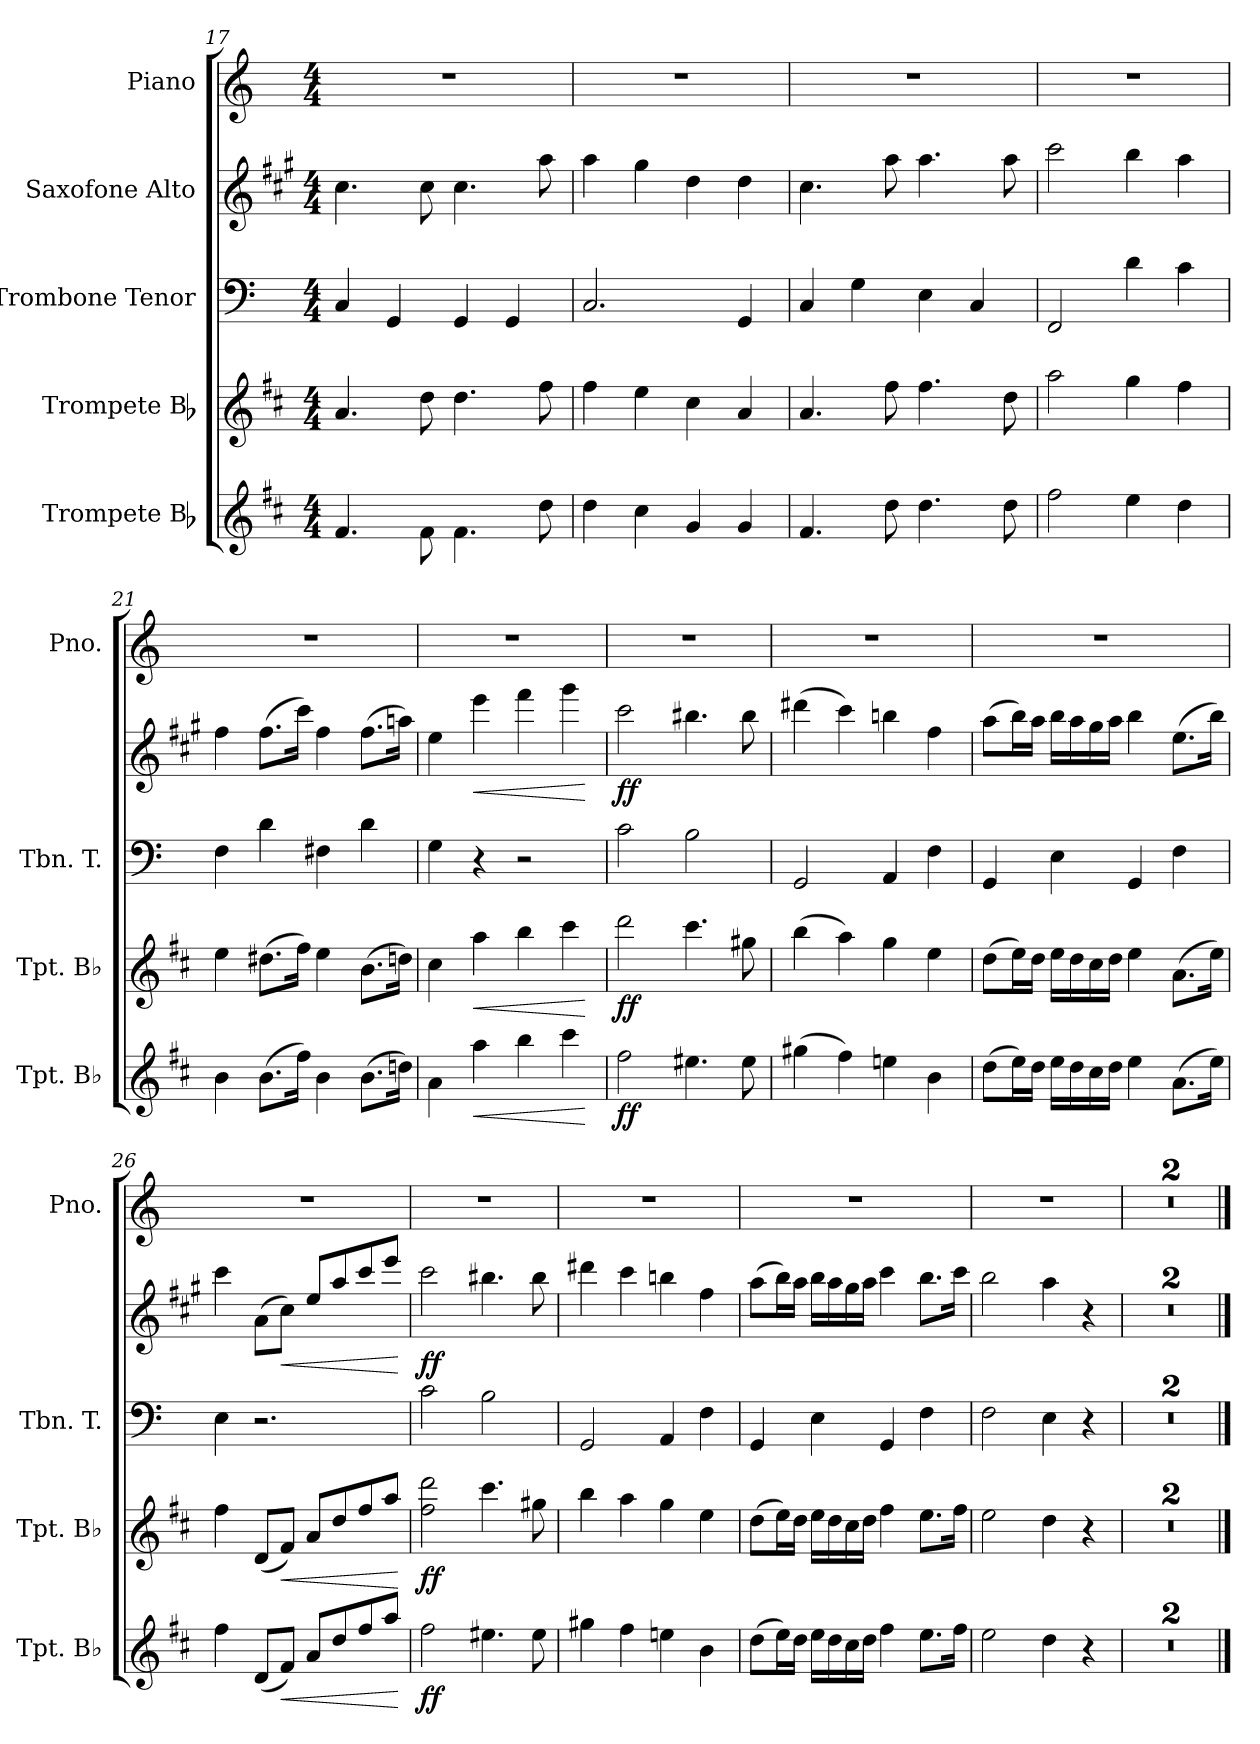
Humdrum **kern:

**kern	**dynam	**kern	**dynam	**kern	**kern	**dynam	**kern
*part5	*part5	*part4	*part4	*part3	*part2	*part2	*part1
*staff5	*staff5	*staff4	*staff4	*staff3	*staff2	*staff2	*staff1
*I"Trompete Bb	*	*I"Trompete Bb	*	*I"Trombone Tenor	*I"Saxofone Alto	*	*I"Piano
*I'Tpt. Bb	*	*I'Tpt. Bb	*	*I'Tbn. T.	*	*	*I'Pno.
!!LO:LB:g=z
*clefG2	*	*clefG2	*	*clefF4	*clefG2	*	*clefG2
*ITrd1c2	*	*ITrd1c2	*	*	*ITrd5c9	*	*
*k[]	*	*k[]	*	*k[]	*k[]	*	*k[]
*M4/4	*	*M4/4	*	*M4/4	*M4/4	*	*M4/4
=17	=17	=17	=17	=17	=17	=17	=17
4.e/	.	4.g/	.	4C/	4.e\	.	1r
.	.	.	.	4GG/	.	.	.
8e\	.	8cc\	.	.	8e\	.	.
4.e\	.	4.cc\	.	4GG/	4.e\	.	.
.	.	.	.	4GG/	.	.	.
8cc\	.	8ee\	.	.	8cc\	.	.
=18	=18	=18	=18	=18	=18	=18	=18
4cc\	.	4ee\	.	2.C/	4cc\	.	1r
4b\	.	4dd\	.	.	4b\	.	.
4f/	.	4b\	.	.	4f\	.	.
4f/	.	4g/	.	4GG/	4f\	.	.
=19	=19	=19	=19	=19	=19	=19	=19
4.e/	.	4.g/	.	4C/	4.e\	.	1r
.	.	.	.	4G\	.	.	.
8cc\	.	8ee\	.	.	8cc\	.	.
4.cc\	.	4.ee\	.	4E\	4.cc\	.	.
.	.	.	.	4C/	.	.	.
8cc\	.	8cc\	.	.	8cc\	.	.
=20	=20	=20	=20	=20	=20	=20	=20
2ee\	.	2gg\	.	2FF/	2ee\	.	1r
4dd\	.	4ff\	.	4d\	4dd\	.	.
4cc\	.	4ee\	.	4c\	4cc\	.	.
!!LO:LB:g=z
=21	=21	=21	=21	=21	=21	=21	=21
4a\	.	4dd\	.	4F\	4a\	.	1r
(8.a\L	.	(8.cc#X\L	.	4d\	(8.a\L	.	.
16ee\Jk)	.	16ee\Jk)	.	.	16ee\Jk)	.	.
4a\	.	4dd\	.	4F#X\	4a\	.	.
(8.a\L	.	(8.a\L	.	4d\	(8.a\L	.	.
16ccn\Jk)	.	16ccn\Jk)	.	.	16ccn\Jk)	.	.
=22	=22	=22	=22	=22	=22	=22	=22
4g\	.	4b\	.	4G\	4g\	.	1r
!	!LO:HP:b	!	!LO:HP:b	!	!	!LO:HP:b	!
4gg\	<	4gg\	<	4r	4gg\	<	.
4aa\	.	4aa\	.	2r	4aa\	.	.
4bb\	.	4bb\	.	.	4bb\	.	.
.	[	.	[	.	.	[	.
=23	=23	=23	=23	=23	=23	=23	=23
!	!LO:DY:b	!	!LO:DY:b	!	!	!LO:DY:b	!
2ee\	ff	2ccc\	ff	2c\	2ee\	ff	1r
4.dd#X\	.	4.bb\	.	2B\	4.dd#X\	.	.
8dd#\	.	8ff#X\	.	.	8dd#\	.	.
=24	=24	=24	=24	=24	=24	=24	=24
(4ff#X\	.	(4aa\	.	2GG/	(4ff#X\	.	1r
4ee\)	.	4gg\)	.	.	4ee\)	.	.
4ddn\	.	4ff\	.	4AA/	4ddn\	.	.
4a\	.	4dd\	.	4F\	4a\	.	.
!!LO:PB:g=z
=25	=25	=25	=25	=25	=25	=25	=25
(8cc\L	.	(8cc\L	.	4GG/	(8cc\L	.	1r
16dd\L)	.	16dd\L)	.	.	16dd\L)	.	.
16cc\JJ	.	16cc\JJ	.	.	16cc\JJ	.	.
16dd\LL	.	16dd\LL	.	4E\	16dd\LL	.	.
16cc\	.	16cc\	.	.	16cc\	.	.
16b\	.	16b\	.	.	16b\	.	.
16cc\JJ	.	16cc\JJ	.	.	16cc\JJ	.	.
4dd\	.	4dd\	.	4GG/	4dd\	.	.
(8.g\L	.	(8.g\L	.	4F\	(8.g\L	.	.
16dd\Jk)	.	16dd\Jk)	.	.	16dd\Jk)	.	.
=26	=26	=26	=26	=26	=26	=26	=26
4ee\	.	4ee\	.	4E\	4ee\	.	1r
(8c/L	.	(8c/L	.	2.r	(8c\L	.	.
!	!LO:HP:b	!	!LO:HP:b	!	!	!LO:HP:b	!
8e/J)	<	8e/J)	<	.	8e\J)	<	.
8g/L	.	8g/L	.	.	8g/L	.	.
8cc/	.	8cc/	.	.	8cc/	.	.
8ee/	.	8ee/	.	.	8ee/	.	.
8gg/J	.	8gg/J	.	.	8gg/J	.	.
.	[	.	[	.	.	[	.
=27	=27	=27	=27	=27	=27	=27	=27
!	!LO:DY:b	!	!LO:DY:b	!	!	!LO:DY:b	!
2ee\	ff	2ee\ 2ccc\	ff	2c\	2ee\	ff	1r
4.dd#X\	.	4.bb\	.	2B\	4.dd#X\	.	.
8dd#\	.	8ff#X\	.	.	8dd#\	.	.
=28	=28	=28	=28	=28	=28	=28	=28
4ff#X\	.	4aa\	.	2GG/	4ff#X\	.	1r
4ee\	.	4gg\	.	.	4ee\	.	.
4ddn\	.	4ff\	.	4AA/	4ddn\	.	.
4a\	.	4dd\	.	4F\	4a\	.	.
!!LO:LB:g=z
=29	=29	=29	=29	=29	=29	=29	=29
(8cc\L	.	(8cc\L	.	4GG/	(8cc\L	.	1r
16dd\L)	.	16dd\L)	.	.	16dd\L)	.	.
16cc\JJ	.	16cc\JJ	.	.	16cc\JJ	.	.
16dd\LL	.	16dd\LL	.	4E\	16dd\LL	.	.
16cc\	.	16cc\	.	.	16cc\	.	.
16b\	.	16b\	.	.	16b\	.	.
16cc\JJ	.	16cc\JJ	.	.	16cc\JJ	.	.
4ee\	.	4ee\	.	4GG/	4ee\	.	.
8.dd\L	.	8.dd\L	.	4F\	8.dd\L	.	.
16ee\Jk	.	16ee\Jk	.	.	16ee\Jk	.	.
=30	=30	=30	=30	=30	=30	=30	=30
2dd\	.	2dd\	.	2F\	2dd\	.	1r
4cc\	.	4cc\	.	4E\	4cc\	.	.
4r	.	4r	.	4r	4r	.	.
=31	=31	=31	=31	=31	=31	=31	=31
1r	.	1r	.	1r	1r	.	1r
=32	=32	=32	=32	=32	=32	=32	=32
1r	.	1r	.	1r	1r	.	1r
==	==	==	==	==	==	==	==
*-	*-	*-	*-	*-	*-	*-	*-
